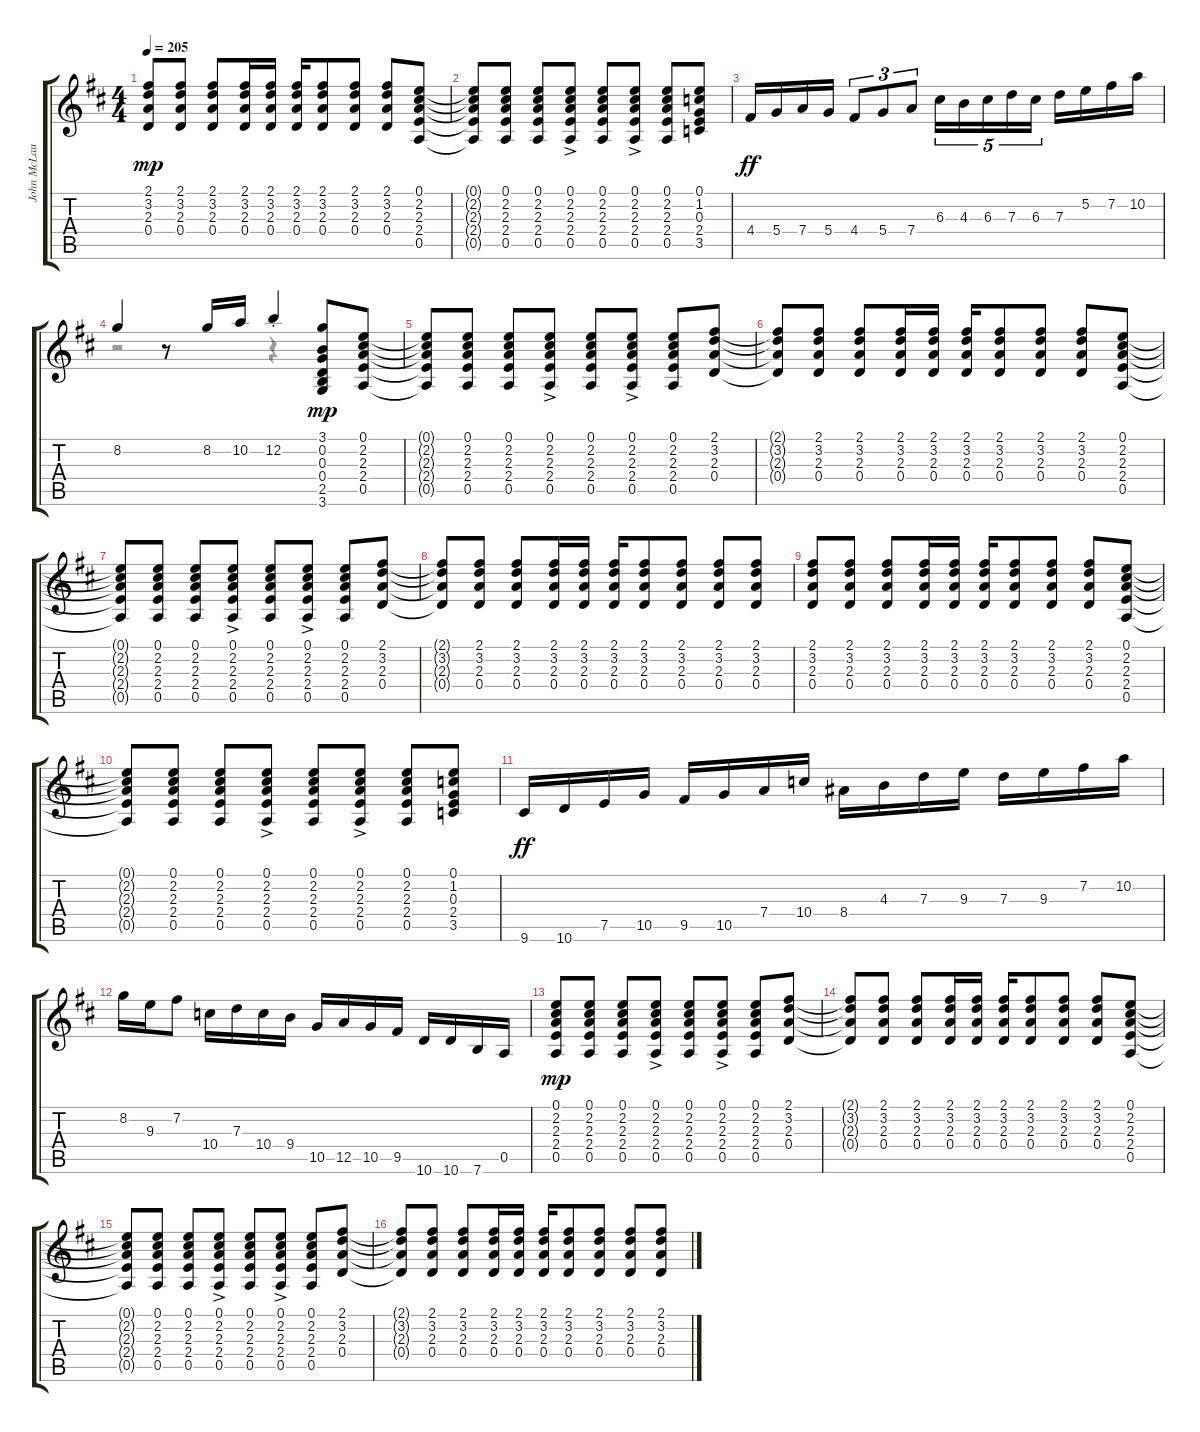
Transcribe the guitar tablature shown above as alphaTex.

\track ("John McLaughlin" "John McLau") {instrument acousticguitarsteel}
\staff {score tabs}
\tuning (E4 B3 G3 D3 A2 E2) {hide}
\voice
\ts (4 4)
\tempo 205
\clef g2
\ks d
(2.1{t} 3.2{t} 2.3{t} 0.4{t}).8{dy mp} (2.1 3.2 2.3 0.4).8 (2.1 3.2 2.3 0.4).8 (2.1 3.2 2.3 0.4).16 (2.1 3.2 2.3 0.4).16 (2.1 3.2 2.3 0.4).16 (2.1 3.2 2.3 0.4).8 (2.1 3.2 2.3 0.4).8 (2.1 3.2 2.3 0.4).8 (0.1 2.2 2.3 2.4 0.5).8 |
(0.1{t} 2.2{t} 2.3{t} 2.4{t} 0.5{t}).8 (0.1 2.2 2.3 2.4 0.5).8 (0.1 2.2 2.3 2.4 0.5).8 (0.1{ac} 2.2{ac} 2.3{ac} 2.4{ac} 0.5{ac}).8 (0.1 2.2 2.3 2.4 0.5).8 (0.1{ac} 2.2{ac} 2.3{ac} 2.4{ac} 0.5{ac}).8 (0.1 2.2 2.3 2.4 0.5).8 (0.1 1.2 0.3 2.4 3.5).8 |
4.4.16{dy ff} 5.4.16 7.4.16 5.4.16 4.4.8{tu (3 2)} 5.4.8{tu (3 2)} 7.4.8{tu (3 2)} 6.3.16{tu (5 4)} 4.3.16{tu (5 4)} 6.3.16{tu (5 4)} 7.3.16{tu (5 4)} 6.3.16{tu (5 4)} 7.3.16 5.2.16 7.2.16 10.2.16 |
8.2.4 r.8 8.2.16 10.2.16 12.2{st}.4 (3.1 0.2 0.3 0.4 2.5 3.6).8{dy mp} (0.1 2.2 2.3 2.4 0.5).8 |
(0.1{t} 2.2{t} 2.3{t} 2.4{t} 0.5{t}).8 (0.1 2.2 2.3 2.4 0.5).8 (0.1 2.2 2.3 2.4 0.5).8 (0.1{ac} 2.2{ac} 2.3{ac} 2.4{ac} 0.5{ac}).8 (0.1 2.2 2.3 2.4 0.5).8 (0.1{ac} 2.2{ac} 2.3{ac} 2.4{ac} 0.5{ac}).8 (0.1 2.2 2.3 2.4 0.5).8 (2.1 3.2 2.3 0.4).8 |
(2.1{t} 3.2{t} 2.3{t} 0.4{t}).8 (2.1 3.2 2.3 0.4).8 (2.1 3.2 2.3 0.4).8 (2.1 3.2 2.3 0.4).16 (2.1 3.2 2.3 0.4).16 (2.1 3.2 2.3 0.4).16 (2.1 3.2 2.3 0.4).8 (2.1 3.2 2.3 0.4).8 (2.1 3.2 2.3 0.4).8 (0.1 2.2 2.3 2.4 0.5).8 |
(0.1{t} 2.2{t} 2.3{t} 2.4{t} 0.5{t}).8 (0.1 2.2 2.3 2.4 0.5).8 (0.1 2.2 2.3 2.4 0.5).8 (0.1{ac} 2.2{ac} 2.3{ac} 2.4{ac} 0.5{ac}).8 (0.1 2.2 2.3 2.4 0.5).8 (0.1{ac} 2.2{ac} 2.3{ac} 2.4{ac} 0.5{ac}).8 (0.1 2.2 2.3 2.4 0.5).8 (2.1 3.2 2.3 0.4).8 |
(2.1{t} 3.2{t} 2.3{t} 0.4{t}).8 (2.1 3.2 2.3 0.4).8 (2.1 3.2 2.3 0.4).8 (2.1 3.2 2.3 0.4).16 (2.1 3.2 2.3 0.4).16 (2.1 3.2 2.3 0.4).16 (2.1 3.2 2.3 0.4).8 (2.1 3.2 2.3 0.4).8 (2.1 3.2 2.3 0.4).8 (2.1 3.2 2.3 0.4).8 |
(2.1 3.2 2.3 0.4).8 (2.1 3.2 2.3 0.4).8 (2.1 3.2 2.3 0.4).8 (2.1 3.2 2.3 0.4).16 (2.1 3.2 2.3 0.4).16 (2.1 3.2 2.3 0.4).16 (2.1 3.2 2.3 0.4).8 (2.1 3.2 2.3 0.4).8 (2.1 3.2 2.3 0.4).8 (0.1 2.2 2.3 2.4 0.5).8 |
(0.1{t} 2.2{t} 2.3{t} 2.4{t} 0.5{t}).8 (0.1 2.2 2.3 2.4 0.5).8 (0.1 2.2 2.3 2.4 0.5).8 (0.1{ac} 2.2{ac} 2.3{ac} 2.4{ac} 0.5{ac}).8 (0.1 2.2 2.3 2.4 0.5).8 (0.1{ac} 2.2{ac} 2.3{ac} 2.4{ac} 0.5{ac}).8 (0.1 2.2 2.3 2.4 0.5).8 (0.1 1.2 0.3 2.4 3.5).8 |
9.6.16{dy ff} 10.6.16 7.5.16 10.5.16 9.5.16 10.5.16 7.4.16 10.4.16 8.4.16 4.3.16 7.3.16 9.3.16 7.3.16 9.3.16 7.2.16 10.2.16 |
8.2.16 9.3.16 7.2.8 10.4.16 7.3.16 10.4.16 9.4.16 10.5.16 12.5.16 10.5.16 9.5.16 10.6.16 10.6.16 7.6.16 0.5.16 |
(0.1 2.2 2.3 2.4 0.5).8{dy mp} (0.1 2.2 2.3 2.4 0.5).8 (0.1 2.2 2.3 2.4 0.5).8 (0.1{ac} 2.2{ac} 2.3{ac} 2.4{ac} 0.5{ac}).8 (0.1 2.2 2.3 2.4 0.5).8 (0.1{ac} 2.2{ac} 2.3{ac} 2.4{ac} 0.5{ac}).8 (0.1 2.2 2.3 2.4 0.5).8 (2.1 3.2 2.3 0.4).8 |
(2.1{t} 3.2{t} 2.3{t} 0.4{t}).8 (2.1 3.2 2.3 0.4).8 (2.1 3.2 2.3 0.4).8 (2.1 3.2 2.3 0.4).16 (2.1 3.2 2.3 0.4).16 (2.1 3.2 2.3 0.4).16 (2.1 3.2 2.3 0.4).8 (2.1 3.2 2.3 0.4).8 (2.1 3.2 2.3 0.4).8 (0.1 2.2 2.3 2.4 0.5).8 |
(0.1{t} 2.2{t} 2.3{t} 2.4{t} 0.5{t}).8 (0.1 2.2 2.3 2.4 0.5).8 (0.1 2.2 2.3 2.4 0.5).8 (0.1{ac} 2.2{ac} 2.3{ac} 2.4{ac} 0.5{ac}).8 (0.1 2.2 2.3 2.4 0.5).8 (0.1{ac} 2.2{ac} 2.3{ac} 2.4{ac} 0.5{ac}).8 (0.1 2.2 2.3 2.4 0.5).8 (2.1 3.2 2.3 0.4).8 |
(2.1{t} 3.2{t} 2.3{t} 0.4{t}).8 (2.1 3.2 2.3 0.4).8 (2.1 3.2 2.3 0.4).8 (2.1 3.2 2.3 0.4).16 (2.1 3.2 2.3 0.4).16 (2.1 3.2 2.3 0.4).16 (2.1 3.2 2.3 0.4).8 (2.1 3.2 2.3 0.4).8 (2.1 3.2 2.3 0.4).8 (2.1 3.2 2.3 0.4).8
\voice
\clef g2
\ottava regular
\simile none
\ks d
|
|
|
r.2 r.4 |
|
|
|
|
|
|
|
|
|
|
|
